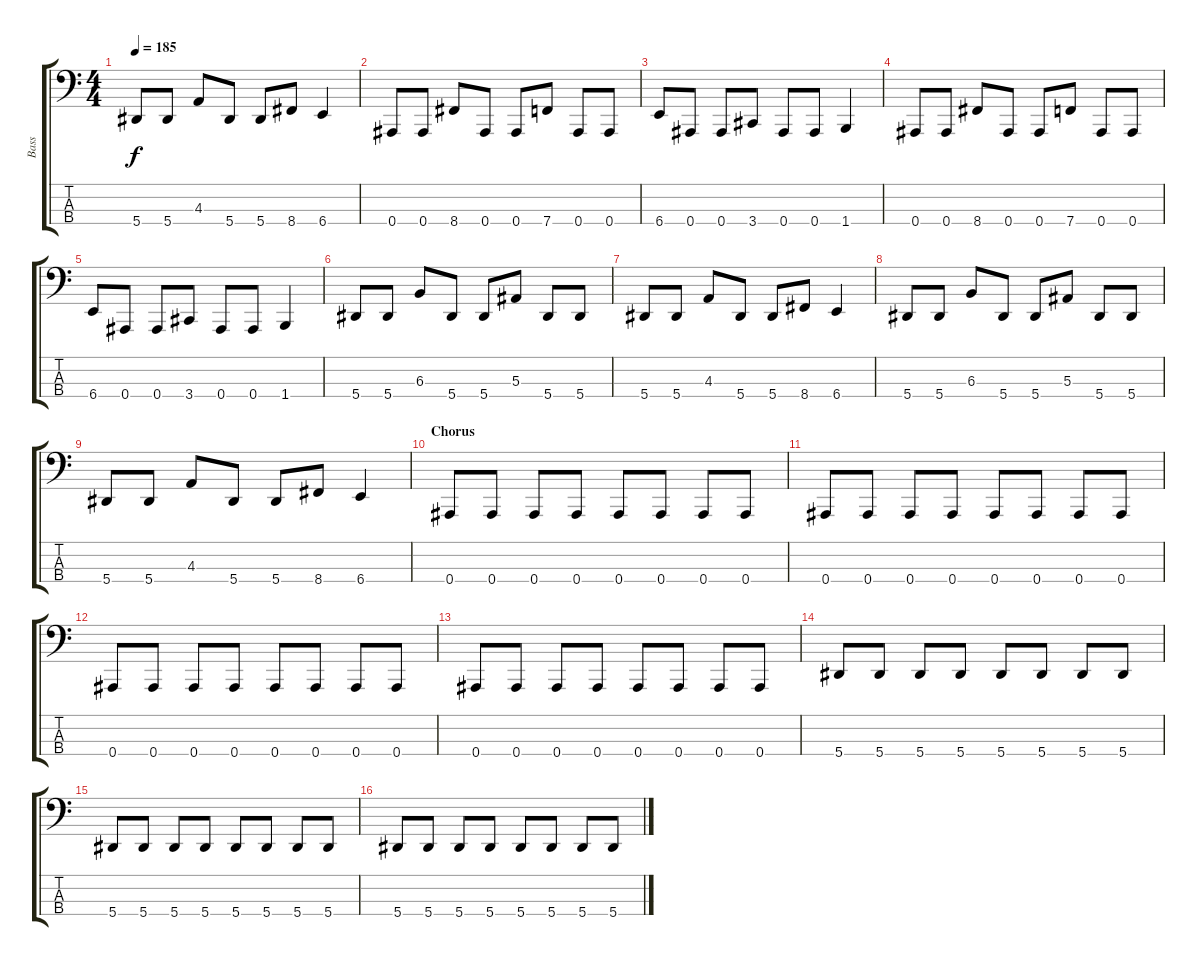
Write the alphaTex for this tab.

\track ("Bass" "Bass") {instrument electricbassfinger}
\staff {score tabs}
\tuning (Eb2 Bb1 F1 Bb0) {hide}
\ts (4 4)
\tempo 185
\clef f4
\ks c
5.4.8{dy f} 5.4.8 4.3.8 5.4.8 5.4.8 8.4.8 6.4.4 |
0.4.8 0.4.8 8.4.8 0.4.8 0.4.8 7.4.8 0.4.8 0.4.8 |
6.4.8 0.4.8 0.4.8 3.4.8 0.4.8 0.4.8 1.4.4 |
0.4.8 0.4.8 8.4.8 0.4.8 0.4.8 7.4.8 0.4.8 0.4.8 |
6.4.8 0.4.8 0.4.8 3.4.8 0.4.8 0.4.8 1.4.4 |
5.4.8 5.4.8 6.3.8 5.4.8 5.4.8 5.3.8 5.4.8 5.4.8 |
5.4.8 5.4.8 4.3.8 5.4.8 5.4.8 8.4.8 6.4.4 |
5.4.8 5.4.8 6.3.8 5.4.8 5.4.8 5.3.8 5.4.8 5.4.8 |
5.4.8 5.4.8 4.3.8 5.4.8 5.4.8 8.4.8 6.4.4 |
\section ("" "Chorus")
0.4.8 0.4.8 0.4.8 0.4.8 0.4.8 0.4.8 0.4.8 0.4.8 |
0.4.8 0.4.8 0.4.8 0.4.8 0.4.8 0.4.8 0.4.8 0.4.8 |
0.4.8 0.4.8 0.4.8 0.4.8 0.4.8 0.4.8 0.4.8 0.4.8 |
0.4.8 0.4.8 0.4.8 0.4.8 0.4.8 0.4.8 0.4.8 0.4.8 |
5.4.8 5.4.8 5.4.8 5.4.8 5.4.8 5.4.8 5.4.8 5.4.8 |
5.4.8 5.4.8 5.4.8 5.4.8 5.4.8 5.4.8 5.4.8 5.4.8 |
5.4.8 5.4.8 5.4.8 5.4.8 5.4.8 5.4.8 5.4.8 5.4.8
